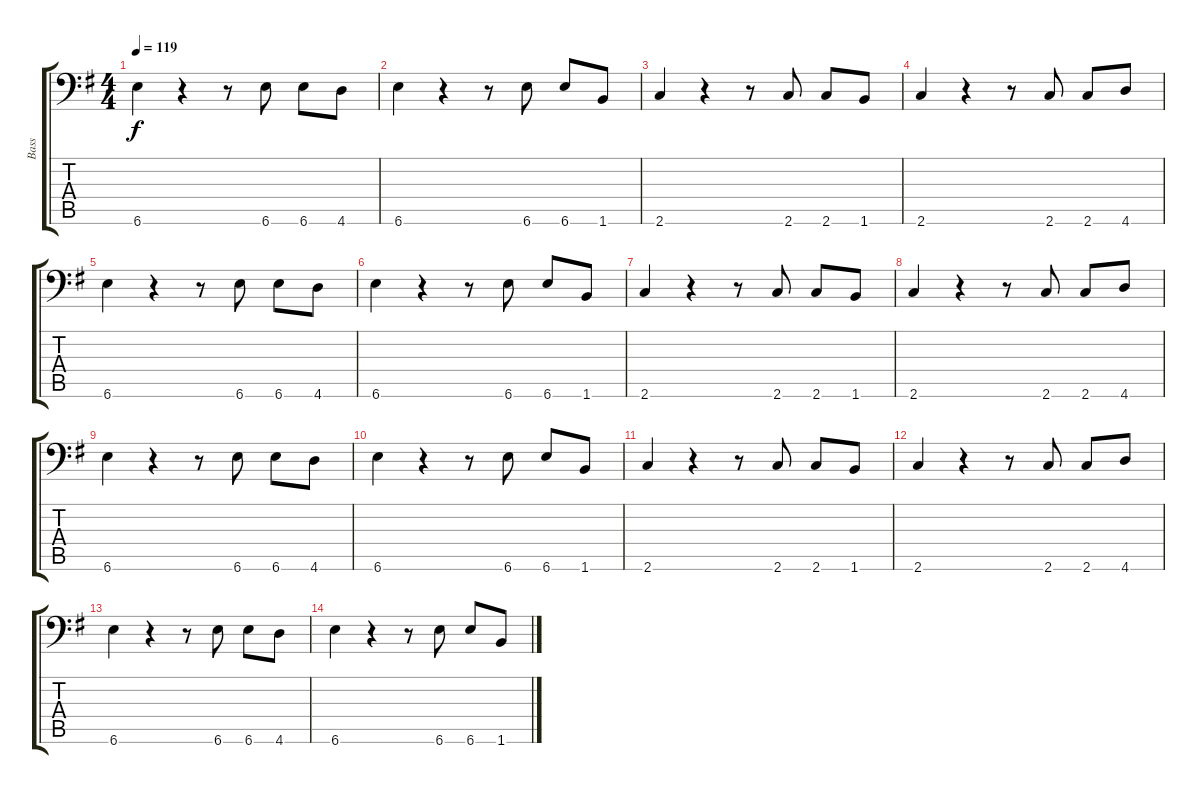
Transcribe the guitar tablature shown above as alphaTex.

\track ("Bass" "Bass") {instrument electricbassfinger}
\staff {score tabs}
\tuning (E4 B3 G3 D3 A2 Bb1) {hide}
\ts (4 4)
\tempo 119
\clef f4
\ks g
6.6.4{dy f} r.4 r.8 6.6.8 6.6.8 4.6.8 |
6.6.4 r.4 r.8 6.6.8 6.6.8 1.6.8 |
2.6.4 r.4 r.8 2.6.8 2.6.8 1.6.8 |
2.6.4 r.4 r.8 2.6.8 2.6.8 4.6.8 |
6.6.4 r.4 r.8 6.6.8 6.6.8 4.6.8 |
6.6.4 r.4 r.8 6.6.8 6.6.8 1.6.8 |
2.6.4 r.4 r.8 2.6.8 2.6.8 1.6.8 |
2.6.4 r.4 r.8 2.6.8 2.6.8 4.6.8 |
6.6.4 r.4 r.8 6.6.8 6.6.8 4.6.8 |
6.6.4 r.4 r.8 6.6.8 6.6.8 1.6.8 |
2.6.4 r.4 r.8 2.6.8 2.6.8 1.6.8 |
2.6.4 r.4 r.8 2.6.8 2.6.8 4.6.8 |
6.6.4 r.4 r.8 6.6.8 6.6.8 4.6.8 |
6.6.4 r.4 r.8 6.6.8 6.6.8 1.6.8
